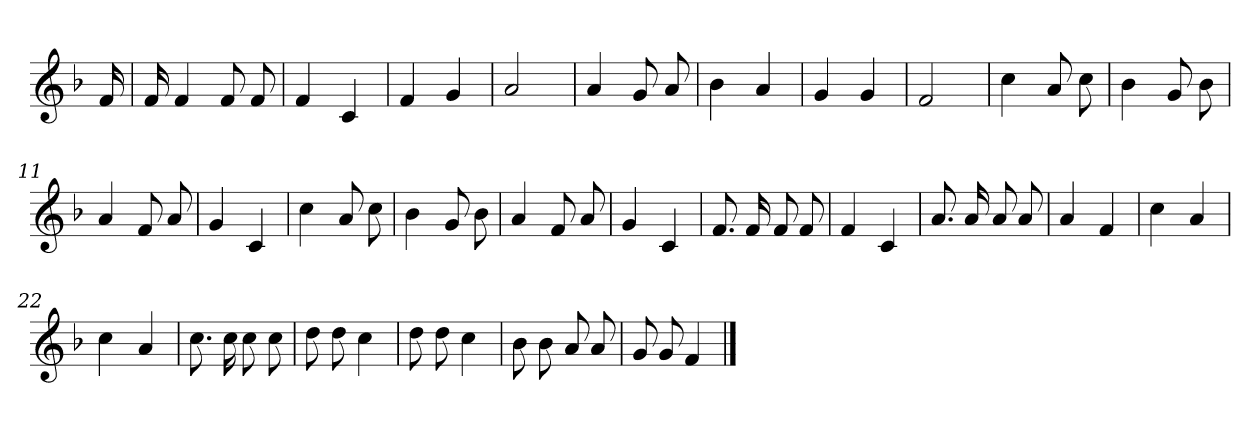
**kern
*part1
*staff1
*clefG2
*k[b-]
*F:
=
16f
=1
16f
4f
8f
8f
=2
4f
4c
=3
4f
4g
=4
2a
=5
4a
8g
8a
=6
4b-
4a
=7
4g
4g
=8
2f
=9
4cc
8a
8cc
=10
4b-
8g
8b-
=11
4a
8f
8a
=12
4g
4c
=13
4cc
8a
8cc
=14
4b-
8g
8b-
=15
4a
8f
8a
=16
4g
4c
=17
8.f
16f
8f
8f
=18
4f
4c
=19
8.a
16a
8a
8a
=20
4a
4f
=21
4cc
4a
=22
4cc
4a
=23
8.cc
16cc
8cc
8cc
=24
8dd
8dd
4cc
=25
8dd
8dd
4cc
=26
8b-
8b-
8a
8a
=27
8g
8g
4f
==
*-
